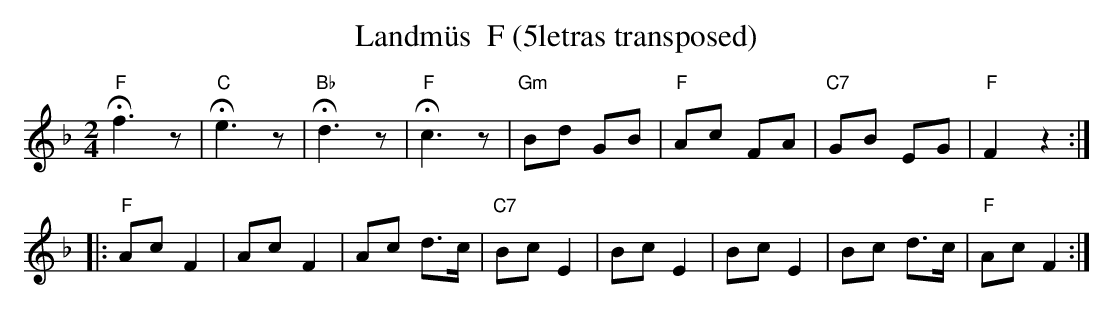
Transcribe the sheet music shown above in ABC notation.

X:1
T:Landm\"us  F (5letras transposed)
M:2/4
L:1/8
K:F transpose=3 %%MIDI gchordon
"F"!fermata!f3z | "C"!fermata!e3z | "Bb"!fermata!d3z | "F"!fermata!c3z | [L:1/8] "Gm"Bd GB | "F"Ac FA | "C7"GB EG | "F"F2z2 :|
|: "F"AcF2 | AcF2 | Ac d>c | "C7"BcE2 | BcE2 | BcE2 | Bc d>c | "F"AcF2 :|
